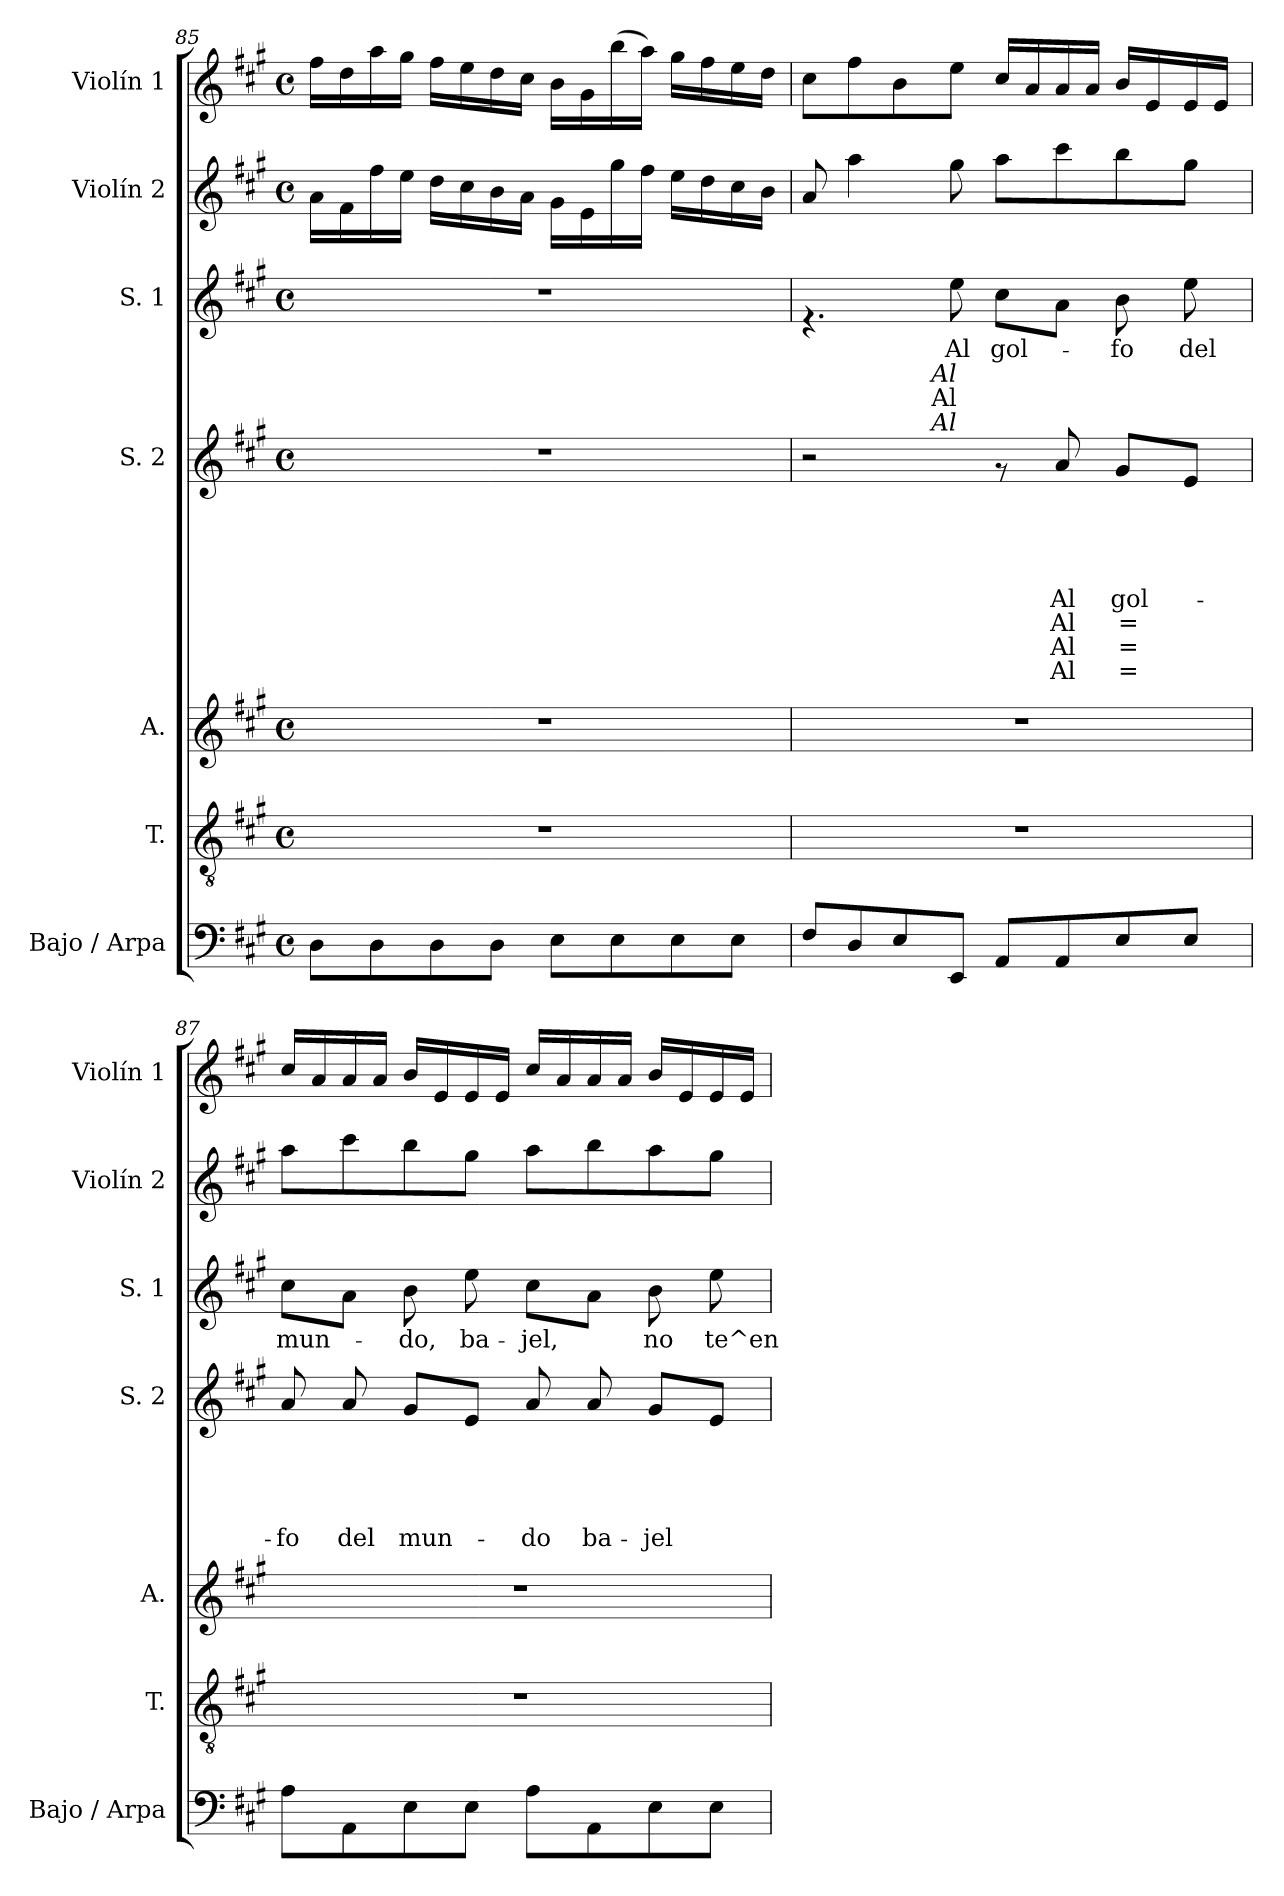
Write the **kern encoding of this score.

**kern	**kern	**kern	**kern	**text	**text	**text	**text	**text	**text	**text	**text	**kern	**text	**kern	**kern
*part7	*part6	*part5	*part4	*part4	*part4	*part4	*part4	*part4	*part4	*part4	*part4	*part3	*part3	*part2	*part1
*staff7	*staff6	*staff5	*staff4	*staff4	*staff4	*staff4	*staff4	*staff4	*staff4	*staff4	*staff4	*staff3	*staff3	*staff2	*staff1
*I"Bajo / Arpa	*I"T.	*I"A.	*I"S. 2	*	*	*	*	*	*	*	*	*I"S. 1	*	*I"Violín 2	*I"Violín 1
*I'Bajo / Arpa	*I'T.	*I'A.	*I'S. 2	*	*	*	*	*	*	*	*	*I'S. 1	*	*I'Violín 2	*I'Violín 1
*clefF4	*clefGv2	*clefG2	*clefG2	*	*	*	*	*	*	*	*	*clefG2	*	*clefG2	*clefG2
*k[f#c#g#]	*k[f#c#g#]	*k[f#c#g#]	*k[f#c#g#]	*	*	*	*	*	*	*	*	*k[f#c#g#]	*	*k[f#c#g#]	*k[f#c#g#]
*A:	*A:	*A:	*A:	*	*	*	*	*	*	*	*	*A:	*	*A:	*A:
*M4/4	*M4/4	*M4/4	*M4/4	*	*	*	*	*	*	*	*	*M4/4	*	*M4/4	*M4/4
*met(c)	*met(c)	*met(c)	*met(c)	*	*	*	*	*	*	*	*	*met(c)	*	*met(c)	*met(c)
=85	=85	=85	=85	=85	=85	=85	=85	=85	=85	=85	=85	=85	=85	=85	=85
8D\L	1r	1r	1r	.	.	.	.	.	.	.	.	1r	.	16a\LL	16ff#\LL
.	.	.	.	.	.	.	.	.	.	.	.	.	.	16f#\	16dd\
8D\	.	.	.	.	.	.	.	.	.	.	.	.	.	16ff#\	16aa\
.	.	.	.	.	.	.	.	.	.	.	.	.	.	16ee\JJ	16gg#\JJ
8D\	.	.	.	.	.	.	.	.	.	.	.	.	.	16dd\LL	16ff#\LL
.	.	.	.	.	.	.	.	.	.	.	.	.	.	16cc#\	16ee\
8D\J	.	.	.	.	.	.	.	.	.	.	.	.	.	16b\	16dd\
.	.	.	.	.	.	.	.	.	.	.	.	.	.	16a\JJ	16cc#\JJ
8E\L	.	.	.	.	.	.	.	.	.	.	.	.	.	16g#\LL	16b\LL
.	.	.	.	.	.	.	.	.	.	.	.	.	.	16e\	16g#\
8E\	.	.	.	.	.	.	.	.	.	.	.	.	.	16gg#\	(<16bb\
.	.	.	.	.	.	.	.	.	.	.	.	.	.	16ff#\JJ	16aa\JJ)
8E\	.	.	.	.	.	.	.	.	.	.	.	.	.	16ee\LL	16gg#\LL
.	.	.	.	.	.	.	.	.	.	.	.	.	.	16dd\	16ff#\
8E\J	.	.	.	.	.	.	.	.	.	.	.	.	.	16cc#\	16ee\
.	.	.	.	.	.	.	.	.	.	.	.	.	.	16b\JJ	16dd\JJ
=86	=86	=86	=86	=86	=86	=86	=86	=86	=86	=86	=86	=86	=86	=86	=86
*	*	*	*^	*	*	*	*	*	*	*	*	*	*	*	*
8F#/L	1r	1r	2r	4ryy	.	.	.	.	.	.	.	.	4.rf	.	8a/	8cc#\L
8D/	.	.	.	.	.	.	.	.	.	.	.	.	.	.	4aa\	8ff#\
8E/	.	.	.	16.ryy	.	.	.	.	.	.	.	.	.	.	.	8b\
!	!	!	!	!LO:TX:a:i:t=Al	!	!	!	!	!	!	!	!	!	!	!	!
!	!	!	!	!LO:TX:a:t=Al	!	!	!	!	!	!	!	!	!	!	!	!
!	!	!	!	!LO:TX:a:i:t=Al	!	!	!	!	!	!	!	!	!	!	!	!
.	.	.	.	2ryy	.	.	.	.	.	.	.	.	.	.	.	.
!	!	!	!	!	!	!	!	!	!	!	!	!	!	!LO:LY:b	!	!
8EE/J	.	.	.	.	.	.	.	.	.	.	.	.	8ee\	Al	8gg#\	8ee\J
!	!	!	!	!	!	!	!	!	!	!	!	!	!	!LO:LY:b	!	!
8AA/L	.	.	8rf	.	.	.	.	.	.	.	.	.	8cc#\L	gol-	8aa\L	16cc#/LL
.	.	.	.	.	.	.	.	.	.	.	.	.	.	.	.	16a/
!	!	!	!	!	!	!	!	!	!LO:LY:b	!LO:LY:b	!LO:LY:b	!LO:LY:b	!	!	!	!
8AA/	.	.	8a/	.	.	.	.	.	Al	Al	Al	Al	8a\J	.	8ccc#\	16a/
.	.	.	.	.	.	.	.	.	.	.	.	.	.	.	.	16a/JJ
!	!	!	!	!	!	!	!	!	!LO:LY:b	!LO:LY:b	!LO:LY:b	!LO:LY:b	!	!LO:LY:b	!	!
8E/	.	.	8g#/L	.	.	.	.	.	gol-	=	=	=	8b\	-fo	8bb\	16b/LL
.	.	.	.	.	.	.	.	.	.	.	.	.	.	.	.	16e/
.	.	.	.	8ryy	.	.	.	.	.	.	.	.	.	.	.	.
!	!	!	!	!	!	!	!	!	!	!	!	!	!	!LO:LY:b	!	!
8E/J	.	.	8e/J	.	.	.	.	.	.	.	.	.	8ee\	del	8gg#\J	16e/
.	.	.	.	.	.	.	.	.	.	.	.	.	.	.	.	16e/JJ
.	.	.	.	32ryy	.	.	.	.	.	.	.	.	.	.	.	.
!!LO:PB:g=z
=87	=87	=87	=87	=87	=87	=87	=87	=87	=87	=87	=87	=87	=87	=87	=87	=87
!	!	!	!	!	!	!	!	!	!LO:LY:b	!	!	!	!	!LO:LY:b	!	!
*	*	*	*v	*v	*	*	*	*	*	*	*	*	*	*	*	*
8A\L	1r	1r	8a/	.	.	.	.	-fo	.	.	.	8cc#\L	mun-	8aa\L	16cc#/LL
.	.	.	.	.	.	.	.	.	.	.	.	.	.	.	16a/
!	!	!	!	!	!	!	!	!LO:LY:b	!	!	!	!	!	!	!
8AA\	.	.	8a/	.	.	.	.	del	.	.	.	8a\J	.	8ccc#\	16a/
.	.	.	.	.	.	.	.	.	.	.	.	.	.	.	16a/JJ
!	!	!	!	!	!	!	!	!LO:LY:b	!	!	!	!	!LO:LY:b	!	!
8E\	.	.	8g#/L	.	.	.	.	mun-	.	.	.	8b\	-do,	8bb\	16b/LL
.	.	.	.	.	.	.	.	.	.	.	.	.	.	.	16e/
!	!	!	!	!	!	!	!	!	!	!	!	!	!LO:LY:b	!	!
8E\J	.	.	8e/J	.	.	.	.	.	.	.	.	8ee\	ba-	8gg#\J	16e/
.	.	.	.	.	.	.	.	.	.	.	.	.	.	.	16e/JJ
!	!	!	!	!	!	!	!	!LO:LY:b	!	!	!	!	!LO:LY:b	!	!
8A\L	.	.	8a/	.	.	.	.	-do	.	.	.	8cc#\L	-jel,	8aa\L	16cc#/LL
.	.	.	.	.	.	.	.	.	.	.	.	.	.	.	16a/
!	!	!	!	!	!	!	!	!LO:LY:b	!	!	!	!	!	!	!
8AA\	.	.	8a/	.	.	.	.	ba-	.	.	.	8a\J	.	8bb\	16a/
.	.	.	.	.	.	.	.	.	.	.	.	.	.	.	16a/JJ
!	!	!	!	!	!	!	!	!LO:LY:b	!	!	!	!	!LO:LY:b	!	!
8E\	.	.	8g#/L	.	.	.	.	-jel	.	.	.	8b\	no	8aa\	16b/LL
.	.	.	.	.	.	.	.	.	.	.	.	.	.	.	16e/
!	!	!	!	!	!	!	!	!	!	!	!	!	!LO:LY:b	!	!
8E\J	.	.	8e/J	.	.	.	.	.	.	.	.	8ee\	te^en-	8gg#\J	16e/
.	.	.	.	.	.	.	.	.	.	.	.	.	.	.	16e/JJ
=	=	=	=	=	=	=	=	=	=	=	=	=	=	=	=
*-	*-	*-	*-	*-	*-	*-	*-	*-	*-	*-	*-	*-	*-	*-	*-
